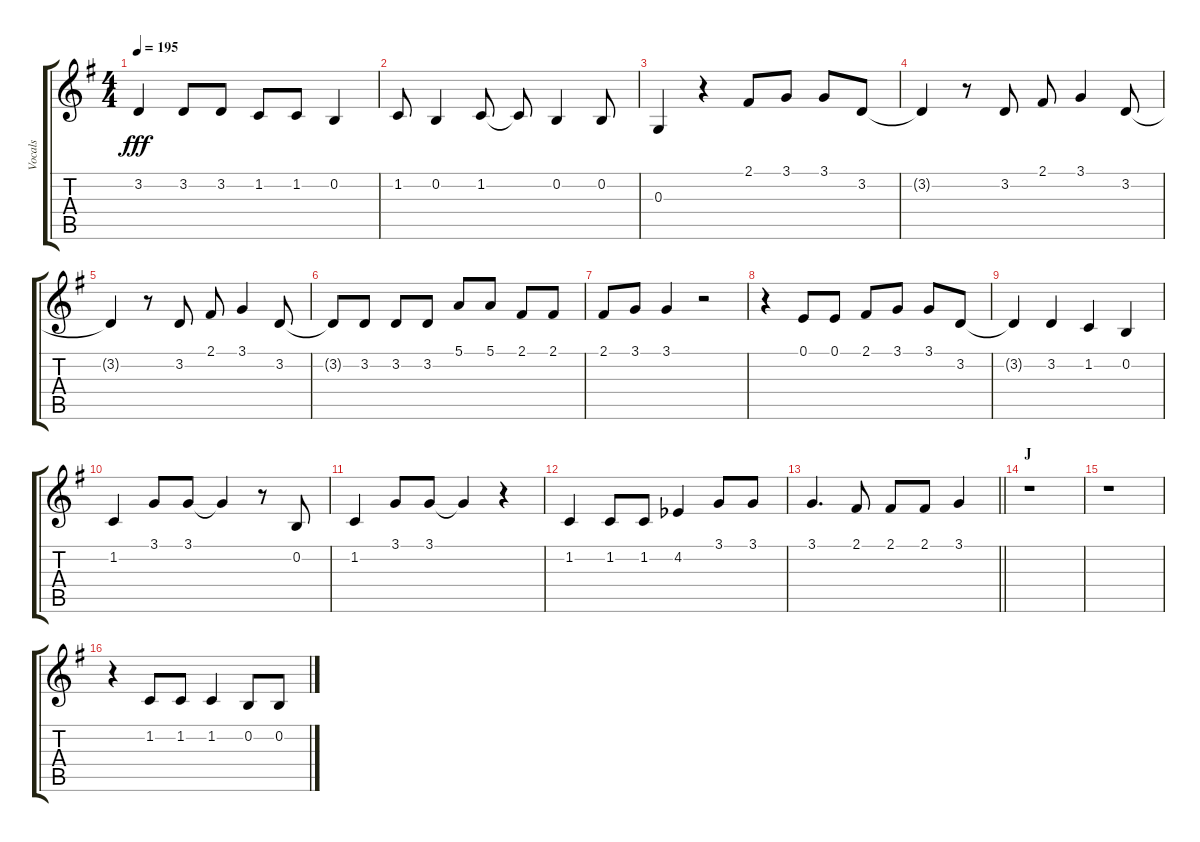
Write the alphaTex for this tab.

\track ("Vocals" "Vocals") {instrument voiceoohs}
\staff {score tabs}
\tuning (E4 B3 G3 D3 A2 E2) {hide}
\ts (4 4)
\tempo 195
\clef g2
\ks g
3.2{t}.4{dy fff} 3.2.8 3.2.8 1.2.8 1.2.8 0.2.4 |
1.2.8 0.2.4 1.2.8 1.2{t}.8 0.2.4 0.2.8 |
0.3.4 r.4 2.1.8 3.1.8 3.1.8 3.2.8 |
3.2{t}.4 r.8 3.2.8 2.1.8 3.1.4 3.2.8 |
3.2{t}.4 r.8 3.2.8 2.1.8 3.1.4 3.2.8 |
3.2{t}.8 3.2.8 3.2.8 3.2.8 5.1.8 5.1.8 2.1.8 2.1.8 |
2.1.8 3.1.8 3.1.4 r.2 |
r.4 0.1.8 0.1.8 2.1.8 3.1.8 3.1.8 3.2.8 |
3.2{t}.4 3.2.4 1.2.4 0.2.4 |
1.2.4 3.1.8 3.1.8 3.1{t}.4 r.8 0.2.8 |
1.2.4 3.1.8 3.1.8 3.1{t}.4 r.4 |
1.2.4 1.2.8 1.2.8 4.2{acc b}.4 3.1.8 3.1.8 |
\barLineRight lightlight
3.1.4{d} 2.1.8 2.1.8 2.1.8 3.1.4 |
\section ("" "J")
r.1 |
r.1 |
r.4 1.2.8 1.2.8 1.2.4 0.2.8 0.2.8
